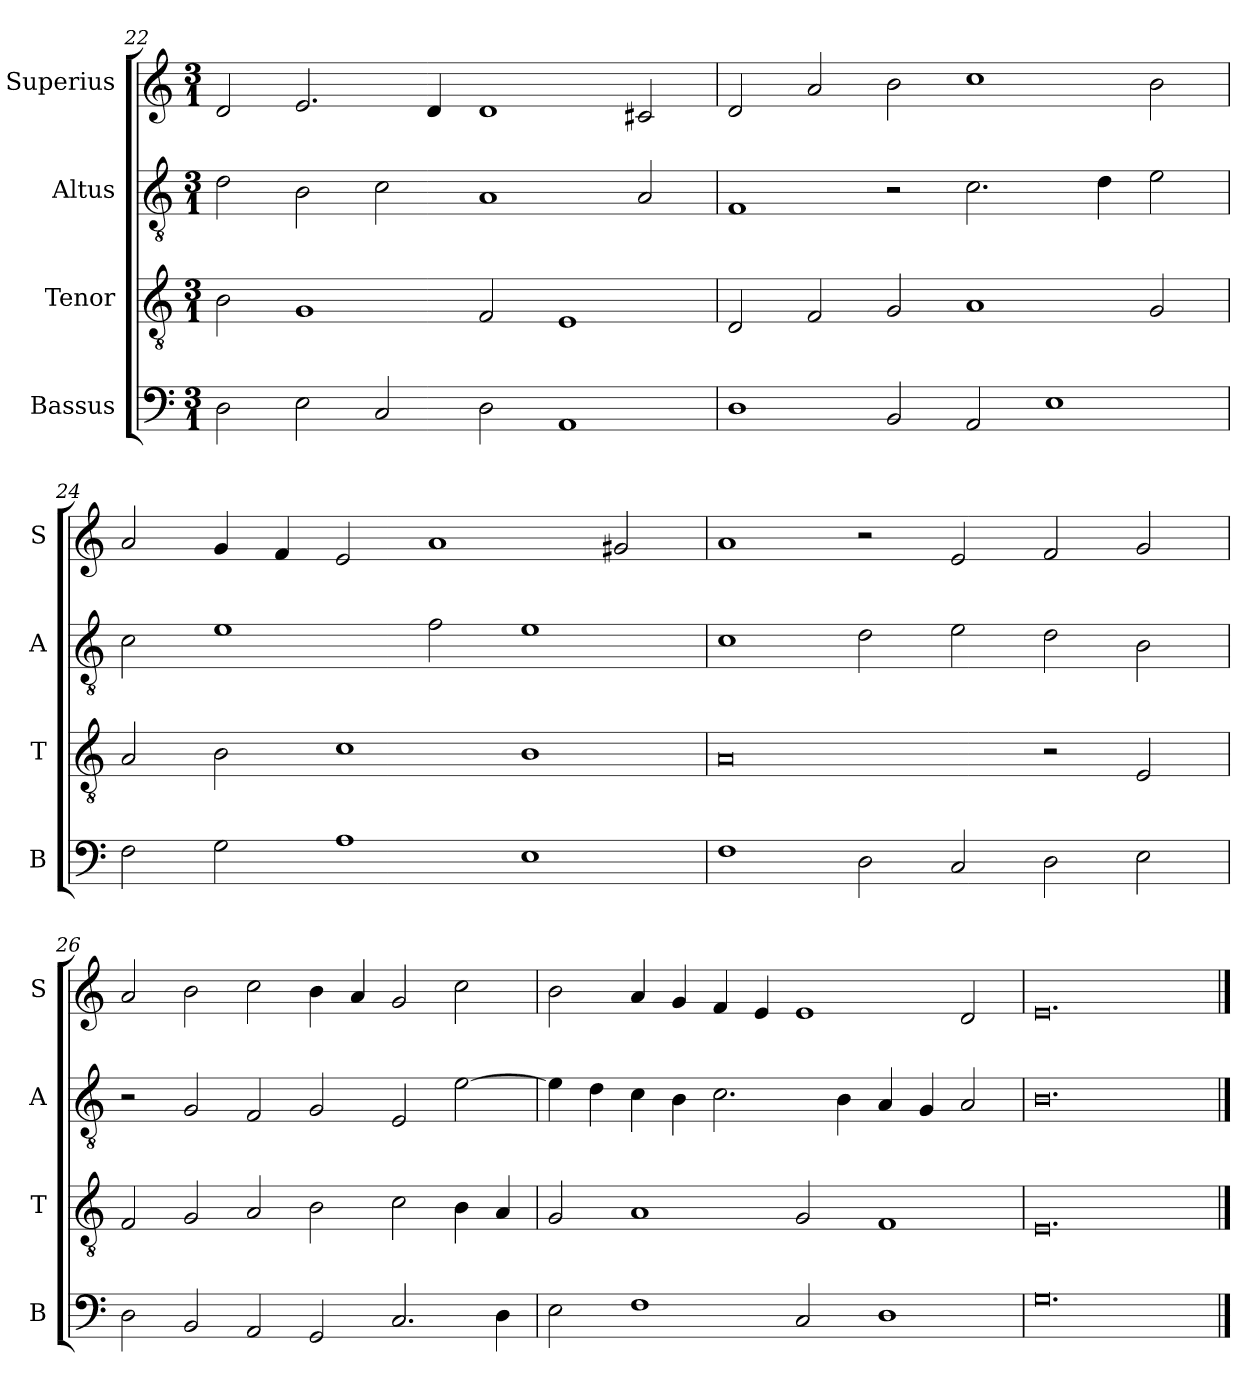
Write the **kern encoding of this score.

**kern	**kern	**kern	**kern
*part4	*part3	*part2	*part1
*staff4	*staff3	*staff2	*staff1
*I"Bassus	*I"Tenor	*I"Altus	*I"Superius
*I'B	*I'T	*I'A	*I'S
*clefF4	*clefGv2	*clefGv2	*clefG2
*k[]	*k[]	*k[]	*k[]
*M3/1	*M3/1	*M3/1	*M3/1
=22	=22	=22	=22
2D\	2B\	2d\	2d/
2E\	1G	2B\	2.e/
2C/	.	2c\	.
.	.	.	4d/
2D\	2F/	1A	1d
1AA	1E	.	.
.	.	2A/	2c#X/
=23	=23	=23	=23
1D	2D/	1F	2d/
.	2F/	.	2a/
2BB/	2G/	2r	2b\
2AA/	1A	2.c\	1cc
1E	.	.	.
.	.	4d\	.
.	2G/	2e\	2b\
=24	=24	=24	=24
2F\	2A/	2c\	2a/
2G\	2B\	1e	4g/
.	.	.	4f/
1A	1c	.	2e/
.	.	2f\	1a
1E	1B	1e	.
.	.	.	2g#X/
=25	=25	=25	=25
1F	0A	1c	1a
2D\	.	2d\	2r
2C/	.	2e\	2e/
2D\	2r	2d\	2f/
2E\	2E/	2B\	2g/
=26	=26	=26	=26
2D\	2F/	2r	2a/
2BB/	2G/	2G/	2b\
2AA/	2A/	2F/	2cc\
2GG/	2B\	2G/	4b\
.	.	.	4a/
2.C/	2c\	2E/	2g/
.	4B\	[2e\	2cc\
4D\	4A/	.	.
=27	=27	=27	=27
2E\	2G/	4e\]	2b\
.	.	4d\	.
1F	1A	4c\	4a/
.	.	4B\	4g/
.	.	2.c\	4f/
.	.	.	4e/
2C/	2G/	.	1e
.	.	4B\	.
1D	1F	4A/	.
.	.	4G/	.
.	.	2A/	2d/
=28	=28	=28	=28
0.G	0.E	0.B	0.e
==	==	==	==
*-	*-	*-	*-
